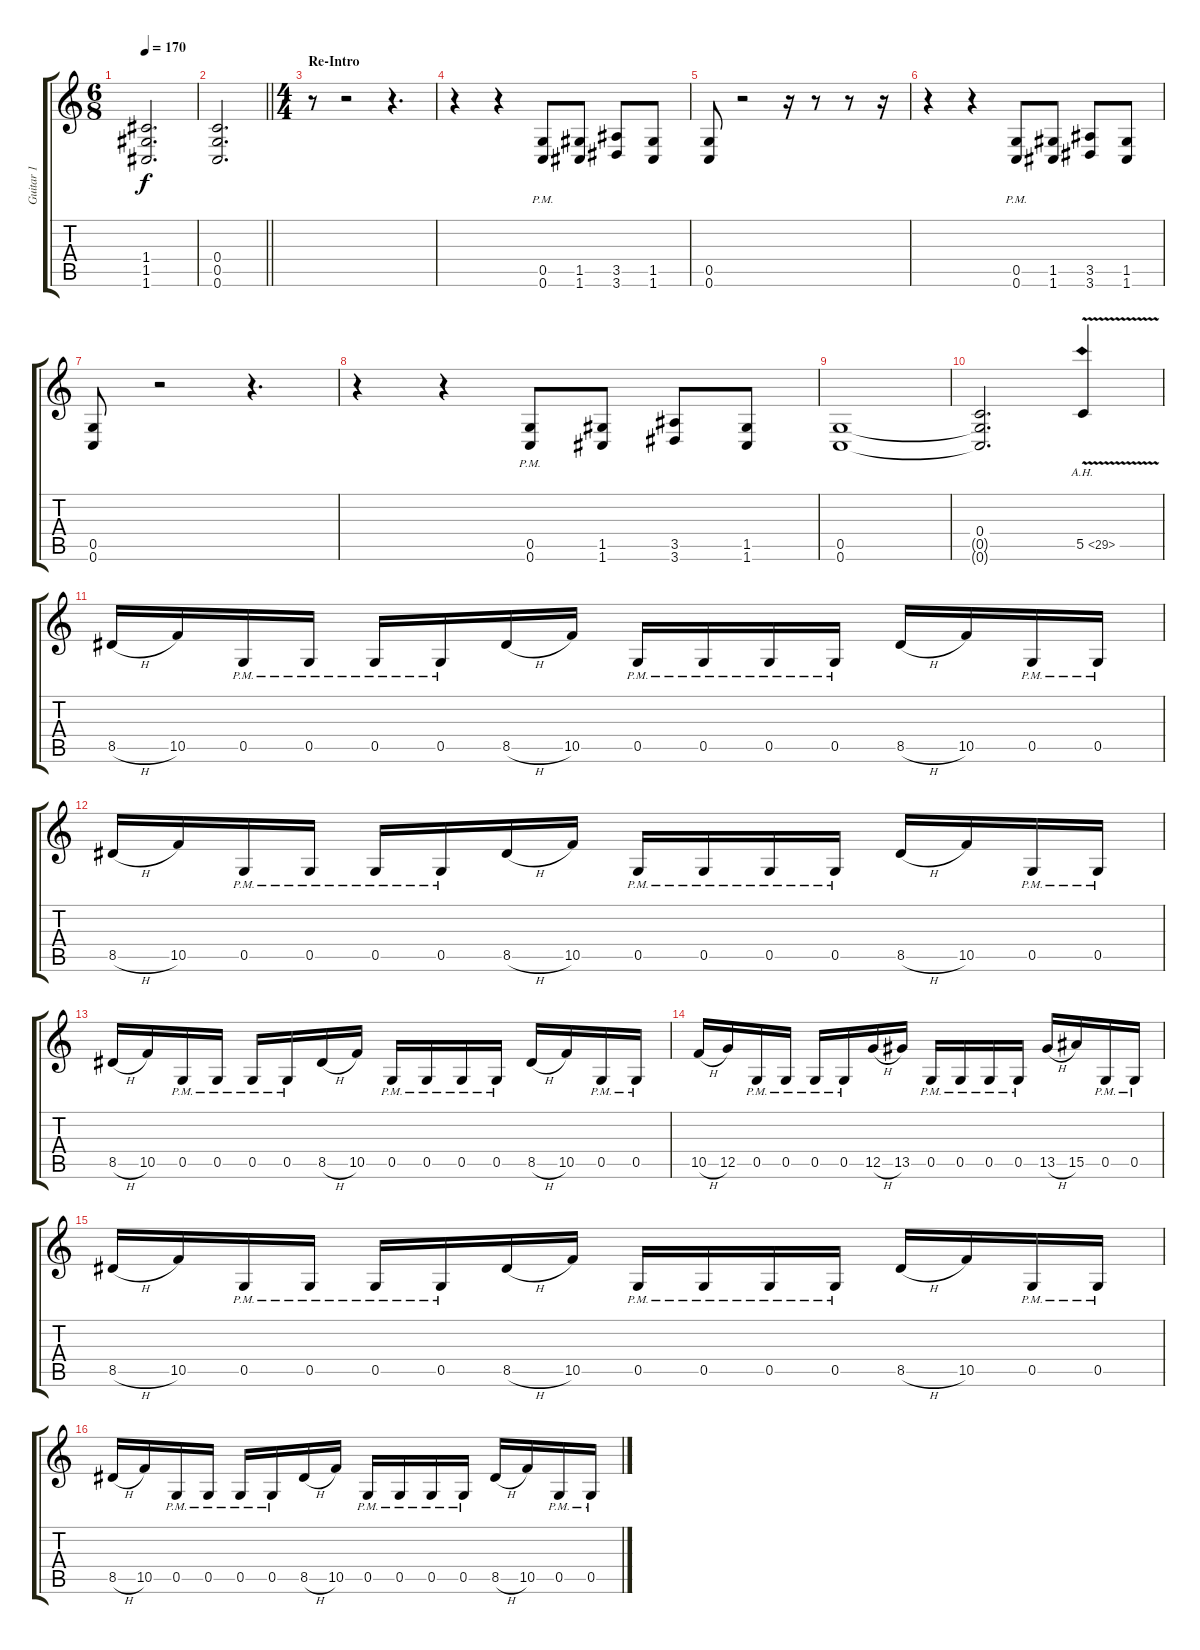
\track ("Guitar 1" "Guitar 1") {instrument distortionguitar}
\staff {score tabs}
\tuning (D4 A3 F3 C3 G2 C2) {hide}
\ts (6 8)
\tempo 170
\clef g2
\ks c
(1.4 1.5 1.6).2{d dy f} |
\barLineRight lightlight
(0.4 0.5 0.6).2{d} |
\ts (4 4)
\section ("" "Re-Intro")
r.8 r.2 r.4{d} |
r.4 r.4 (0.5{pm} 0.6{pm}).8 (1.5 1.6).8 (3.5 3.6).8 (1.5 1.6).8 |
(0.5 0.6).8 r.2 r.16 r.8 r.8 r.16 |
r.4 r.4 (0.5{pm} 0.6{pm}).8 (1.5 1.6).8 (3.5 3.6).8 (1.5 1.6).8 |
(0.5 0.6).8 r.2 r.4{d} |
r.4 r.4 (0.5{pm} 0.6{pm}).8 (1.5 1.6).8 (3.5 3.6).8 (1.5 1.6).8 |
(0.5 0.6).1 |
(0.4 0.5{t} 0.6{t}).2{d} 5.5{ah 24 v}.4 |
8.5{h}.16 10.5.16 0.5{pm}.16 0.5{pm}.16 0.5{pm}.16 0.5{pm}.16 8.5{h}.16 10.5.16 0.5{pm}.16 0.5{pm}.16 0.5{pm}.16 0.5{pm}.16 8.5{h}.16 10.5.16 0.5{pm}.16 0.5{pm}.16 |
8.5{h}.16 10.5.16 0.5{pm}.16 0.5{pm}.16 0.5{pm}.16 0.5{pm}.16 8.5{h}.16 10.5.16 0.5{pm}.16 0.5{pm}.16 0.5{pm}.16 0.5{pm}.16 8.5{h}.16 10.5.16 0.5{pm}.16 0.5{pm}.16 |
8.5{h}.16 10.5.16 0.5{pm}.16 0.5{pm}.16 0.5{pm}.16 0.5{pm}.16 8.5{h}.16 10.5.16 0.5{pm}.16 0.5{pm}.16 0.5{pm}.16 0.5{pm}.16 8.5{h}.16 10.5.16 0.5{pm}.16 0.5{pm}.16 |
10.5{h}.16 12.5.16 0.5{pm}.16 0.5{pm}.16 0.5{pm}.16 0.5{pm}.16 12.5{h}.16 13.5.16 0.5{pm}.16 0.5{pm}.16 0.5{pm}.16 0.5{pm}.16 13.5{h}.16 15.5.16 0.5{pm}.16 0.5{pm}.16 |
8.5{h}.16 10.5.16 0.5{pm}.16 0.5{pm}.16 0.5{pm}.16 0.5{pm}.16 8.5{h}.16 10.5.16 0.5{pm}.16 0.5{pm}.16 0.5{pm}.16 0.5{pm}.16 8.5{h}.16 10.5.16 0.5{pm}.16 0.5{pm}.16 |
8.5{h}.16 10.5.16 0.5{pm}.16 0.5{pm}.16 0.5{pm}.16 0.5{pm}.16 8.5{h}.16 10.5.16 0.5{pm}.16 0.5{pm}.16 0.5{pm}.16 0.5{pm}.16 8.5{h}.16 10.5.16 0.5{pm}.16 0.5{pm}.16
